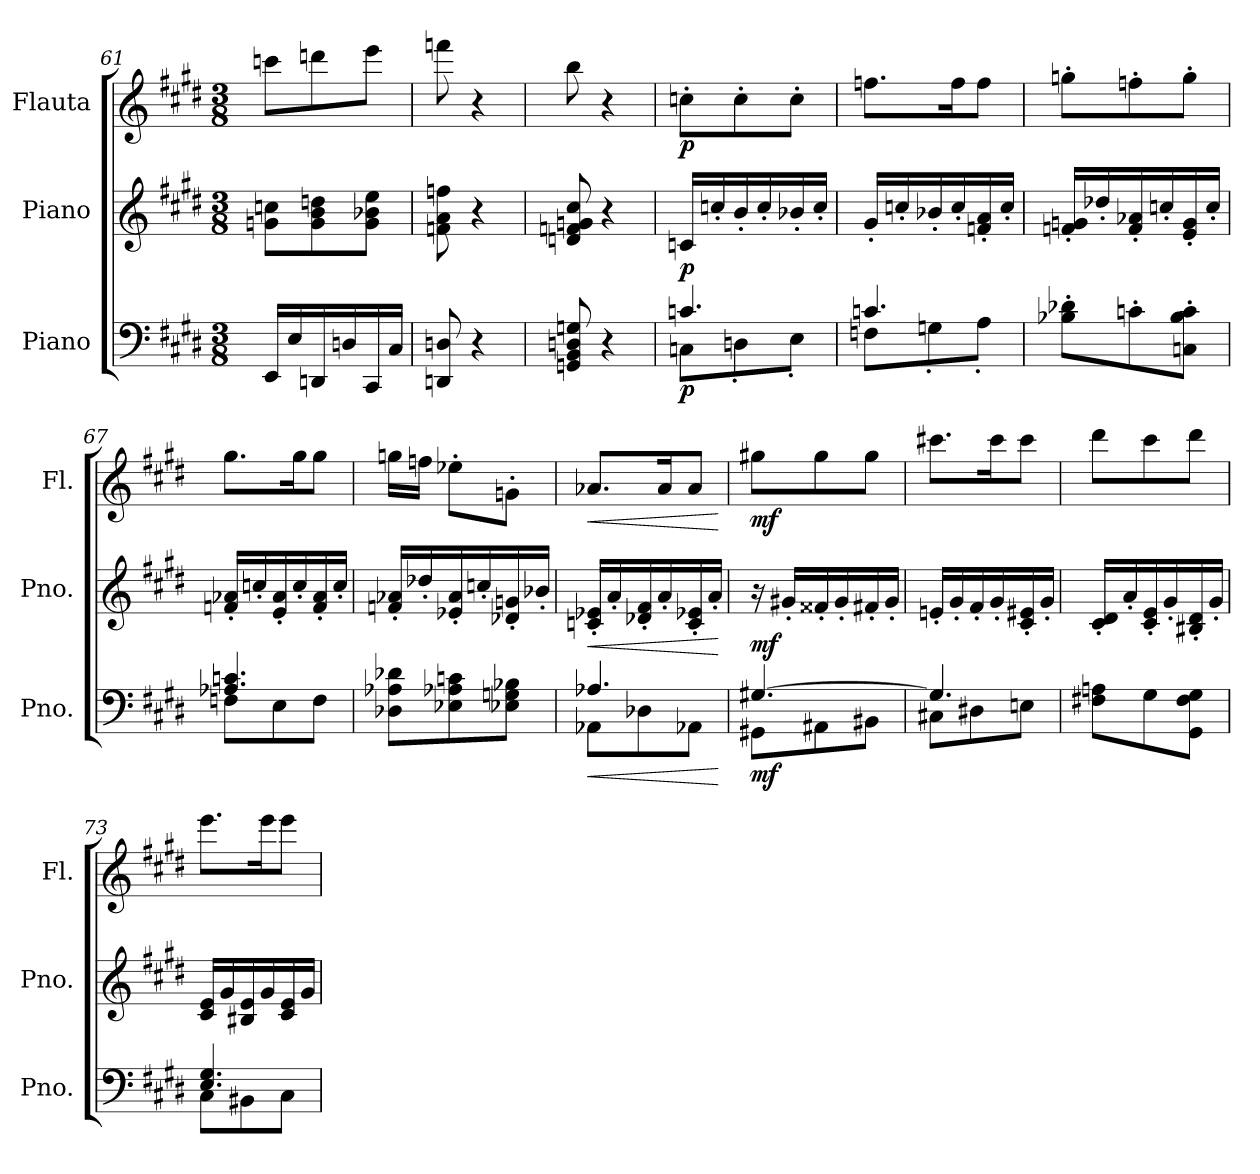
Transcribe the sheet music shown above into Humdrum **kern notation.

**kern	**dynam	**kern	**dynam	**kern	**dynam
*part3	*part3	*part2	*part2	*part1	*part1
*staff3	*staff3	*staff2	*staff2	*staff1	*staff1
*I"Piano	*	*I"Piano	*	*I"Flauta	*
*I'Pno.	*	*I'Pno.	*	*I'Fl.	*
*clefF4	*	*clefG2	*	*clefG2	*
*k[f#c#g#d#]	*	*k[f#c#g#d#]	*	*k[f#c#g#d#]	*
*M3/8	*	*M3/8	*	*M3/8	*
=61	=61	=61	=61	=61	=61
16EE/LL	.	8gn\ 8ccn\L	.	8cccn\L	.
16E/	.	.	.	.	.
16DDn/	.	8g\ 8b\ 8ddn\	.	8dddn\	.
16Dn/	.	.	.	.	.
16CC#/	.	8g\ 8b-X\ 8ee\J	.	8eee\J	.
16C#/JJ	.	.	.	.	.
=62	=62	=62	=62	=62	=62
8DDn/ 8Dn/	.	8fn\ 8a\ 8ffn\	.	8fffn\	.
4r	.	4r	.	4r	.
!!LO:LB:g=z
=63	=63	=63	=63	=63	=63
8GGn/ 8BB/ 8Dn/ 8Gn/	.	8dn/ 8fn/ 8gn/ 8cc#/	.	8bb\	.
4r	.	4r	.	4r	.
=64	=64	=64	=64	=64	=64
*^	*	*	*	*	*
!	!	!LO:DY:b	!	!LO:DY:b	!	!LO:DY:b
4.cn/	8Cn\L	p	16cn/LL	p	8ccn'\L	p
.	.	.	16ccn'/	.	.	.
.	8Dn'\	.	16b'/	.	8cc'\	.
.	.	.	16cc'/	.	.	.
.	8E'\J	.	16b-X'/	.	8cc'\J	.
.	.	.	16cc'/JJ	.	.	.
=65	=65	=65	=65	=65	=65	=65
4.cn/	8Fn\L	.	16g#'/LL	.	8.ffn\L	.
.	.	.	16ccn'/	.	.	.
.	8Gn'\	.	16b-X'/	.	.	.
.	.	.	16cc'/	.	16ff\K	.
.	8A'\J	.	16fn/' 16a/'	.	8ff\J	.
.	.	.	16cc'/JJ	.	.	.
*v	*v	*	*	*	*	*
=66	=66	=66	=66	=66	=66
8B-X\' 8d-X\'L	.	16fn/' 16gn/'LL	.	8ggn'\L	.
.	.	16dd-X'/	.	.	.
8cn'\	.	16f/' 16a-X/'	.	8ffn'\	.
.	.	16ccn'/	.	.	.
8Cn\' 8B-\' 8c\'J	.	16e/' 16g/'	.	8gg'\J	.
.	.	16cc'/JJ	.	.	.
=67	=67	=67	=67	=67	=67
*^	*	*	*	*	*
4.A-X/ 4.cn/	8Fn\L	.	16fn/' 16a-X/'LL	.	8.gg#\L	.
.	.	.	16ccn'/	.	.	.
.	8E\	.	16e/' 16a-/'	.	.	.
.	.	.	16cc'/	.	16gg#\K	.
.	8F\J	.	16f/' 16a-/'	.	8gg#\J	.
.	.	.	16cc'/JJ	.	.	.
*v	*v	*	*	*	*	*
!!LO:PB:g=z
=68	=68	=68	=68	=68	=68
8D-X\ 8A-X\ 8d-X\L	.	16fn/' 16a-X/'LL	.	16ggn\LL	.
.	.	16dd-X'/	.	16ffn\JJ	.
8E-X\ 8A-X\ 8cn\	.	16e-X/' 16a-/'	.	8ee-X'\L	.
.	.	16ccn'/	.	.	.
8E-X\ 8Gn\ 8B-X\J	.	16d-X/' 16gn/'	.	8gn'\J	.
.	.	16b-X'/JJ	.	.	.
=69	=69	=69	=69	=69	=69
!	!LO:HP:b	!	!LO:HP:b	!	!LO:HP:b
*^	*	*	*	*	*
4.A-X/	8AA-X\L	<	16cn/' 16e-X/'LL	<	8.a-X/L	<
.	.	.	16a'/	.	.	.
.	8D-X\	.	16d-X/' 16f#/'	.	.	.
.	.	.	16a'/	.	16a-/K	.
.	8AA-X\J	.	16c/' 16e-X/'	.	8a-/J	.
.	.	.	16a'/JJ	.	.	.
*v	*v	*	*	*	*	*
.	[	.	[	.	[
=70	=70	=70	=70	=70	=70
*^	*	*	*	*	*
!	!	!LO:DY:b	!	!LO:DY:b	!	!LO:DY:b
[4.G#X/	8GG#X\L	mf	16r	mf	8gg#X\L	mf
.	.	.	16g#X'/LL	.	.	.
.	8AA#X\	.	16f##X'/	.	8gg#\	.
.	.	.	16g#'/	.	.	.
.	8BB#X\J	.	16f#X'/	.	8gg#\J	.
.	.	.	16g#'/JJ	.	.	.
=71	=71	=71	=71	=71	=71	=71
4.G#/]	8C#X\L	.	16en'/LL	.	8.ccc#X\L	.
.	.	.	16g#'/	.	.	.
.	8D#X\	.	16f#'/	.	.	.
.	.	.	16g#'/	.	16ccc#\K	.
.	8En\J	.	16c#/' 16e#X/'	.	8ccc#\J	.
.	.	.	16g#'/JJ	.	.	.
*v	*v	*	*	*	*	*
=72	=72	=72	=72	=72	=72
8F#X\ 8An\L	.	16c#/' 16d#/'LL	.	8ddd#\L	.
.	.	16a'/	.	.	.
8G#\	.	16c#/' 16e/'	.	8ccc#\	.
.	.	16g#'/	.	.	.
8GG#\ 8F#\ 8G#\J	.	16B#X/' 16d#/'	.	8ddd#\J	.
.	.	16g#'/JJ	.	.	.
!!LO:LB:g=z
=73	=73	=73	=73	=73	=73
*^	*	*	*	*	*
4.E/ 4.G#/	8C#\L	.	16c#/ 16e/LL	.	8.eee\L	.
.	.	.	16g#/	.	.	.
.	8BB#X\	.	16B#X/ 16e/	.	.	.
.	.	.	16g#/	.	16eee\K	.
.	8C#\J	.	16c#/ 16e/	.	8eee\J	.
.	.	.	16g#/JJ	.	.	.
*v	*v	*	*	*	*	*
=	=	=	=	=	=
*-	*-	*-	*-	*-	*-
